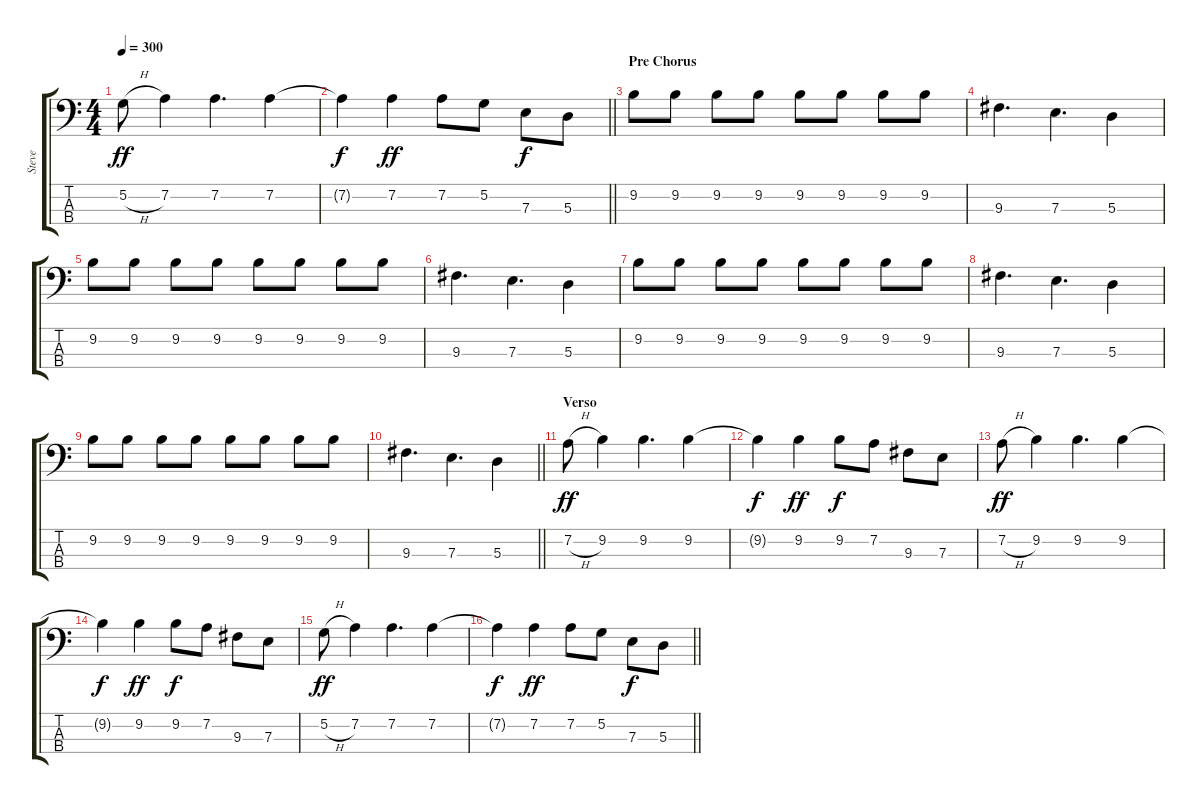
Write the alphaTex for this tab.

\track ("Steve" "Steve") {instrument electricbassfinger}
\staff {score tabs}
\tuning (G2 D2 A1 E1) {hide}
\ts (4 4)
\tempo 300
\clef f4
\ks c
5.2{h}.8{dy ff} 7.2.4 7.2.4{d} 7.2.4 |
\barLineRight lightlight
7.2{t}.4{dy f} 7.2.4{dy ff} 7.2.8 5.2.8 7.3.8{dy f} 5.3.8 |
\section ("" "Pre Chorus")
9.2.8 9.2.8 9.2.8 9.2.8 9.2.8 9.2.8 9.2.8 9.2.8 |
9.3.4{d} 7.3.4{d} 5.3.4 |
9.2.8 9.2.8 9.2.8 9.2.8 9.2.8 9.2.8 9.2.8 9.2.8 |
9.3.4{d} 7.3.4{d} 5.3.4 |
9.2.8 9.2.8 9.2.8 9.2.8 9.2.8 9.2.8 9.2.8 9.2.8 |
9.3.4{d} 7.3.4{d} 5.3.4 |
9.2.8 9.2.8 9.2.8 9.2.8 9.2.8 9.2.8 9.2.8 9.2.8 |
\barLineRight lightlight
9.3.4{d} 7.3.4{d} 5.3.4 |
\section ("" "Verso")
7.2{h}.8{dy ff} 9.2.4 9.2.4{d} 9.2.4 |
9.2{t}.4{dy f} 9.2.4{dy ff} 9.2.8{dy f} 7.2.8 9.3.8 7.3.8 |
7.2{h}.8{dy ff} 9.2.4 9.2.4{d} 9.2.4 |
9.2{t}.4{dy f} 9.2.4{dy ff} 9.2.8{dy f} 7.2.8 9.3.8 7.3.8 |
5.2{h}.8{dy ff} 7.2.4 7.2.4{d} 7.2.4 |
\barLineRight lightlight
7.2{t}.4{dy f} 7.2.4{dy ff} 7.2.8 5.2.8 7.3.8{dy f} 5.3.8
